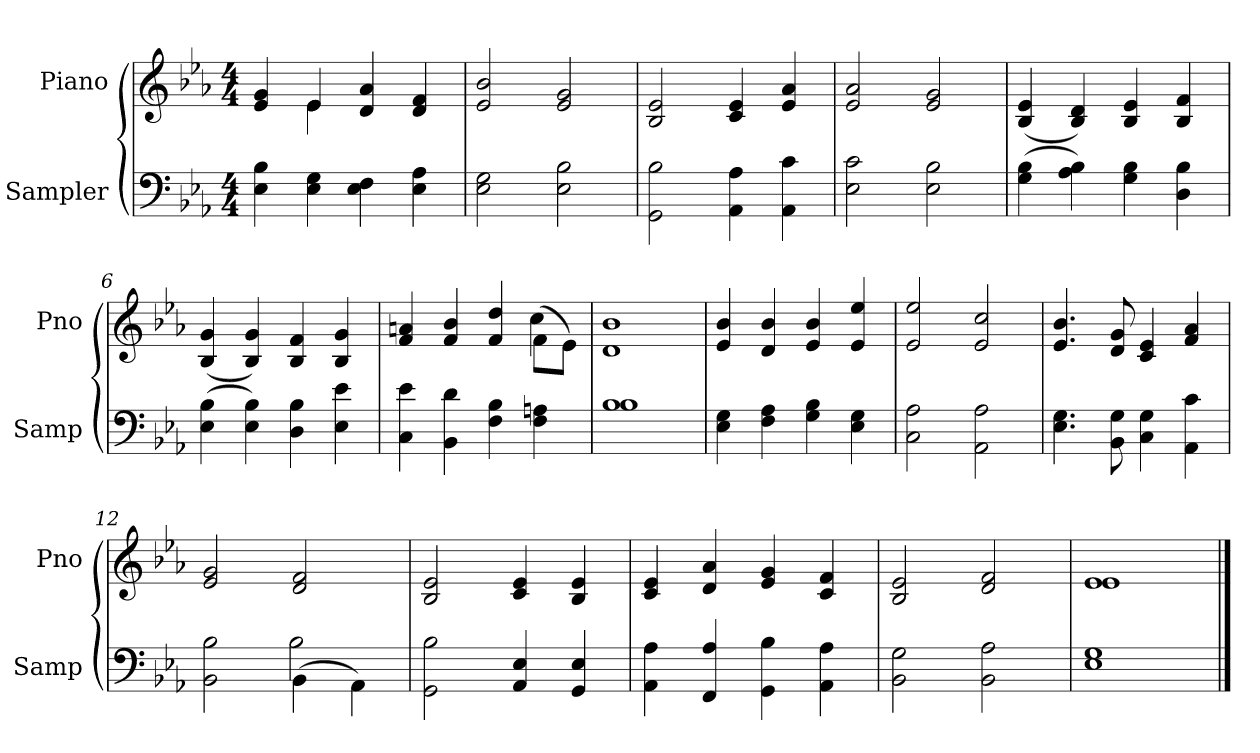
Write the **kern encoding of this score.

**kern	**kern
*part2	*part1
*staff2	*staff1
*I"Sampler	*I"Piano
*I'Samp	*I'Pno
*clefF4	*clefG2
*k[b-e-a-]	*k[b-e-a-]
*E-:	*E-:
*M4/4	*M4/4
=1	=1
*	*^
4E- 4B-	4e- 4g	4ryy
4E- 4G	4e-/	4e-
4E- 4F	4d 4a-	2ryy
4E- 4A-	4d 4f	.
*	*v	*v
=2	=2
2E- 2G	2e- 2b-
2E- 2B-	2e- 2g
=3	=3
2GG 2B-	2B- 2e-
4AA- 4A-	4c 4e-
4AA- 4c	4e- 4a-
=4	=4
2E- 2c	2e- 2a-
2E- 2B-	2e- 2g
=5	=5
(4G 4B-	(4B- 4e-
4A- 4B-)	4B- 4d)
4G 4B-	4B- 4e-
4D 4B-	4B- 4f
=6	=6
(4E- 4B-	(4B- 4g
4E- 4B-)	4B- 4g)
4D 4B-	4B- 4f
4E- 4e-	4B- 4g
=7	=7
*	*^
4C 4e-	4f 4an	2.ryy
4BB- 4d	4f 4b-	.
4F 4B-	4f 4dd	.
4F 4An	(8f\L	4cc
.	8e-\J)	.
*	*v	*v
=8	=8
*^	*
1B-/	1B-	1d 1b-
*v	*v	*
=9	=9
4E- 4G	4e- 4b-
4F 4A-	4d 4b-
4G 4B-	4e- 4b-
4E- 4G	4e- 4ee-
=10	=10
2C 2A-	2e- 2ee-
2AA- 2A-	2e- 2cc
=11	=11
4.E- 4.G	4.e- 4.b-
8BB- 8G	8d 8g
4C 4G	4c 4e-
4AA- 4c	4f 4a-
=12	=12
*^	*
2BB- 2B-	2ryy	2e- 2g
(4BB-\	2B-	2d 2f
4AA-\)	.	.
*v	*v	*
=13	=13
2GG 2B-	2B- 2e-
4AA- 4E-	4c 4e-
4GG 4E-	4B- 4e-
=14	=14
4AA- 4A-	4c 4e-
4FF 4A-	4d 4a-
4GG 4B-	4e- 4g
4AA- 4A-	4c 4f
=15	=15
2BB- 2G	2B- 2e-
2BB- 2A-	2d 2f
=16	=16
*	*^
1E- 1G	1e-/	1e-
*	*v	*v
==	==
*-	*-
